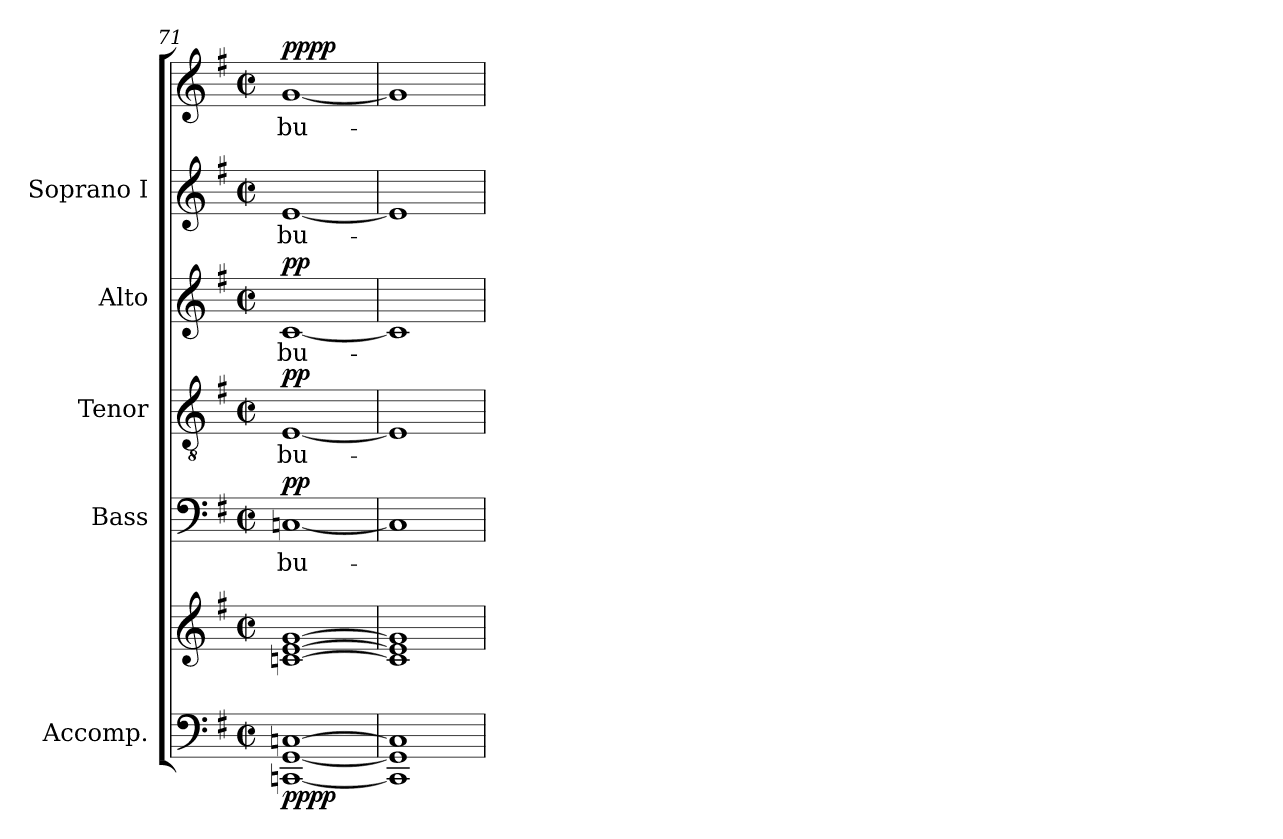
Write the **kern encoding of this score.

**kern	**kern	**dynam	**kern	**text	**dynam	**kern	**text	**dynam	**kern	**text	**dynam	**kern	**text	**kern	**text	**dynam
*part5	*part5	*part5	*part4	*part4	*part4	*part3	*part3	*part3	*part2	*part2	*part2	*part1	*part1	*part1	*part1	*part1
*staff7	*staff6	*staff6/7	*staff5	*staff5	*staff5	*staff4	*staff4	*staff4	*staff3	*staff3	*staff3	*staff2	*staff2	*staff1	*staff1	*staff1/2
*I"Accomp.	*	*	*I"Bass	*	*	*I"Tenor	*	*	*I"Alto	*	*	*I"Soprano I	*	*	*	*
*	*	*	*I'B	*	*	*I'T	*	*	*I'A	*	*	*I'S	*	*	*	*
*clefF4	*clefG2	*	*clefF4	*	*	*clefGv2	*	*	*clefG2	*	*	*clefG2	*	*clefG2	*	*
*k[f#]	*k[f#]	*	*k[f#]	*	*	*k[f#]	*	*	*k[f#]	*	*	*k[f#]	*	*k[f#]	*	*
*G:	*G:	*	*G:	*	*	*G:	*	*	*G:	*	*	*G:	*	*G:	*	*
*M2/2	*M2/2	*	*M2/2	*	*	*M2/2	*	*	*M2/2	*	*	*M2/2	*	*M2/2	*	*
*met(c|)	*met(c|)	*	*met(c|)	*	*	*met(c|)	*	*	*met(c|)	*	*	*met(c|)	*	*met(c|)	*	*
=71	=71	=71	=71	=71	=71	=71	=71	=71	=71	=71	=71	=71	=71	=71	=71	=71
*	*^	*	*	*	*	*	*	*	*	*	*	*	*	*	*	*
!	!	!	!LO:DY:b=2	!	!LO:LY:b	!	!	!LO:LY:b	!	!	!LO:LY:b	!	!	!LO:LY:b	!	!LO:LY:b	!
!	!	!	!LO:DY:n=1:b	!	!	!LO:DY:b	!	!	!LO:DY:b	!	!	!LO:DY:b	!	!	!	!	!LO:DY:b=2
!	!	!	!	!	!	!	!	!	!	!	!	!	!	!	!	!	!LO:DY:n=1:b
[1CCn [1GG [1Cn	[1cn/ [1e/ [1g/	1ryy	pp pp	[1Cn	bu-	pp	[1E	bu-	pp	[1c	bu-	pp	[1e	bu-	[1g	bu-	pp pp
=72	=72	=72	=72	=72	=72	=72	=72	=72	=72	=72	=72	=72	=72	=72	=72	=72	=72
1CC] 1GG] 1C]	1c/] 1e/] 1g/]	1ryy	.	1C]	.	.	1E]	.	.	1c]	.	.	1e]	.	1g]	.	.
*	*v	*v	*	*	*	*	*	*	*	*	*	*	*	*	*	*	*
=	=	=	=	=	=	=	=	=	=	=	=	=	=	=	=	=
*-	*-	*-	*-	*-	*-	*-	*-	*-	*-	*-	*-	*-	*-	*-	*-	*-
